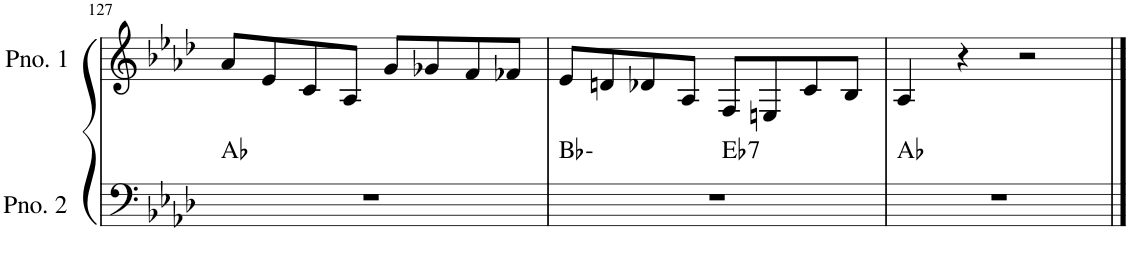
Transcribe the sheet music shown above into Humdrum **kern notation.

**kern	**harte	**kern
*part2	*part2	*part1
*staff2	*	*staff1
*I"ピアノ 2	*	*I"ピアノ 1
!!LO:PB:g=z
*clefF4	*	*clefG2
*k[b-e-a-d-]	*	*k[b-e-a-d-]
*M4/4	*	*M4/4
=127	=127	=127
1r	Ab:maj	8a-/L
.	.	8e-/
.	.	8c/
.	.	8A-/J
.	.	8g/L
.	.	8g-X/
.	.	8f/
.	.	8f-X/J
=128	=128	=128
*^	*	*
1r	2ryy	Bb:min	8e-/L
.	.	.	8dn/
.	.	.	8d-X/
.	.	.	8A-/J
!	!	!LO:H:kt=7	!
.	2ryy	Eb:7	8F/L
.	.	.	8En/
.	.	.	8c/
.	.	.	8B-/J
*v	*v	*	*
=129	=129	=129
1r	Ab:maj	4A-/
.	.	4r
.	.	2r
==	==	==
*-	*-	*-
